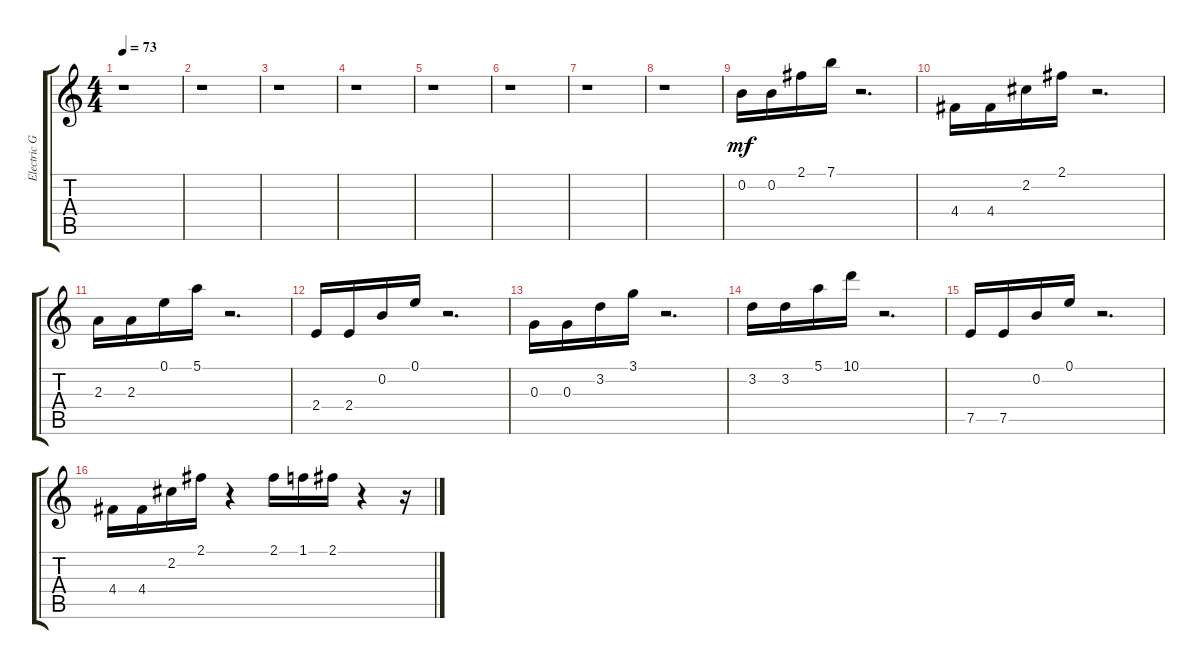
\track ("Electric Guitar 6" "Electric G") {instrument electricguitarmuted}
\staff {score tabs}
\tuning (E4 B3 G3 D3 A2 E2) {hide}
\ts (4 4)
\tempo 73
\clef g2
\ks c
r.1{dy f} |
r.1 |
r.1 |
r.1 |
r.1 |
r.1 |
r.1 |
r.1 |
0.2.16{dy mf} 0.2.16 2.1.16 7.1.16 r.2{d} |
4.4.16 4.4.16 2.2.16 2.1.16 r.2{d} |
2.3.16 2.3.16 0.1.16 5.1.16 r.2{d} |
2.4.16 2.4.16 0.2.16 0.1.16 r.2{d} |
0.3.16 0.3.16 3.2.16 3.1.16 r.2{d} |
3.2.16 3.2.16 5.1.16 10.1.16 r.2{d} |
7.5.16 7.5.16 0.2.16 0.1.16 r.2{d} |
4.4.16 4.4.16 2.2.16 2.1.16 r.4 2.1.16 1.1.16 2.1.16 r.4 r.16
